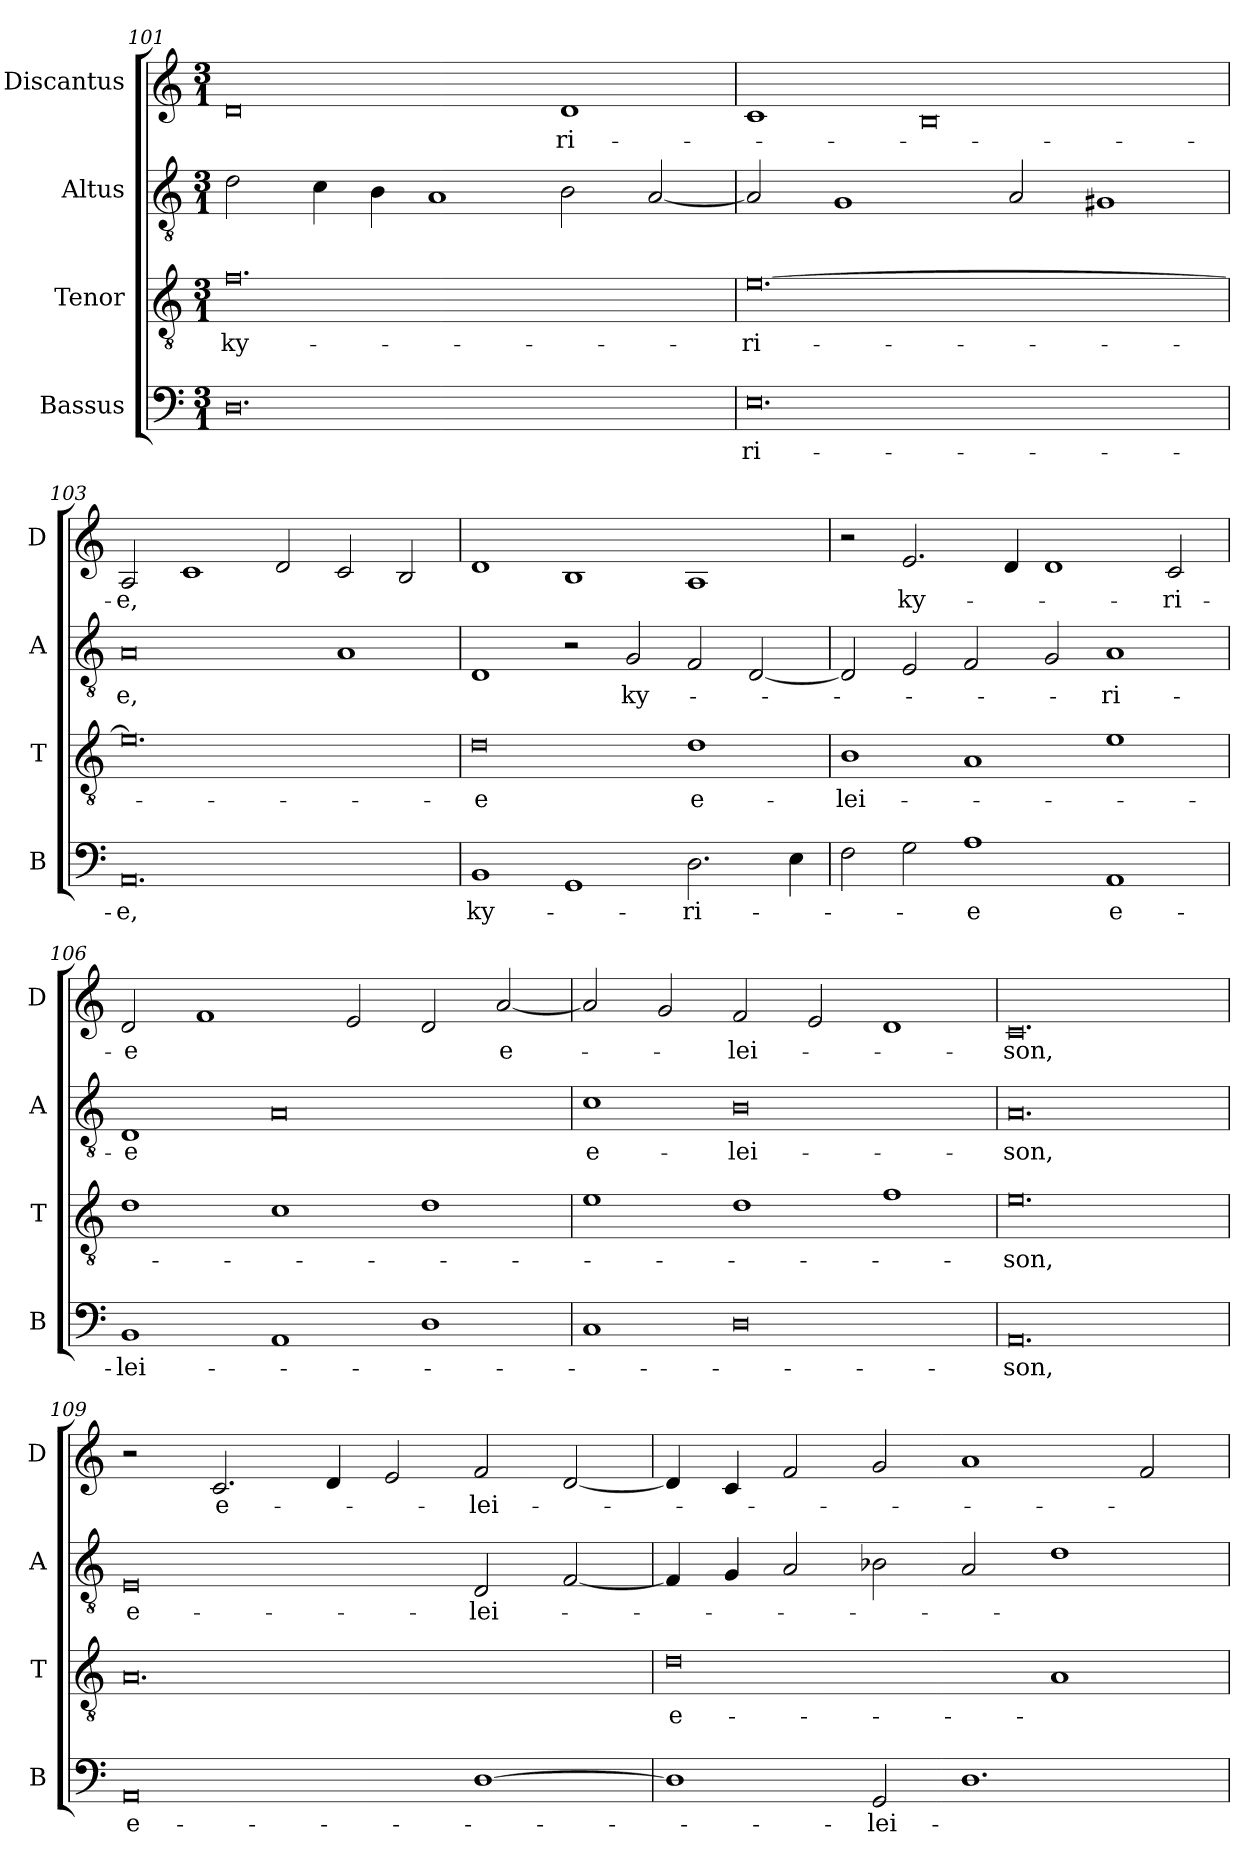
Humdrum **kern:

**kern	**text	**kern	**text	**kern	**text	**kern	**text
*part4	*part4	*part3	*part3	*part2	*part2	*part1	*part1
*staff4	*staff4	*staff3	*staff3	*staff2	*staff2	*staff1	*staff1
*I"Bassus	*	*I"Tenor	*	*I"Altus	*	*I"Discantus	*
*I'B	*	*I'T	*	*I'A	*	*I'D	*
*clefF4	*	*clefGv2	*	*clefGv2	*	*clefG2	*
*k[]	*	*k[]	*	*k[]	*	*k[]	*
*M3/1	*	*M3/1	*	*M3/1	*	*M3/1	*
=101	=101	=101	=101	=101	=101	=101	=101
0.D	.	0.f	ky-	2d	.	0d	.
.	.	.	.	4c	.	.	.
.	.	.	.	4B	.	.	.
.	.	.	.	1A	.	.	.
.	.	.	.	2B	.	1d	-ri-
.	.	.	.	[2A	.	.	.
=102	=102	=102	=102	=102	=102	=102	=102
0.E	-ri-	[0.e	-ri-	2A]	.	1c	.
.	.	.	.	1G	.	.	.
.	.	.	.	.	.	0B	.
.	.	.	.	2A	.	.	.
.	.	.	.	1G#X	.	.	.
=103	=103	=103	=103	=103	=103	=103	=103
0.AA	-e,	0.e]	.	0A	-e,	2A	-e,
.	.	.	.	.	.	1c	.
.	.	.	.	.	.	2d	.
.	.	.	.	1A	.	2c	.
.	.	.	.	.	.	2B	.
=104	=104	=104	=104	=104	=104	=104	=104
1BB	ky-	0d	-e	1D	.	1d	.
1GG	.	.	.	2r	.	1B	.
.	.	.	.	2G	ky-	.	.
2.D	-ri-	1d	e-	2F	.	1A	.
.	.	.	.	[2D	.	.	.
4E	.	.	.	.	.	.	.
=105	=105	=105	=105	=105	=105	=105	=105
2F	.	1B	-lei-	2D]	.	2r	.
2G	.	.	.	2E	.	2.e	ky-
1A	-e	1A	.	2F	.	.	.
.	.	.	.	.	.	4d	.
.	.	.	.	2G	.	1d	.
1AA	e-	1e	.	1A	-ri-	.	.
.	.	.	.	.	.	2c	-ri-
=106	=106	=106	=106	=106	=106	=106	=106
1BB	-lei-	1d	.	1D	-e	2d	-e
.	.	.	.	.	.	1f	.
1AA	.	1c	.	0A	.	.	.
.	.	.	.	.	.	2e	.
1D	.	1d	.	.	.	2d	.
.	.	.	.	.	.	[2a	e-
=107	=107	=107	=107	=107	=107	=107	=107
1C	.	1e	.	1c	e-	2a]	.
.	.	.	.	.	.	2g	.
0D	.	1d	.	0B	-lei-	2f	-lei-
.	.	.	.	.	.	2e	.
.	.	1f	.	.	.	1d	.
=108	=108	=108	=108	=108	=108	=108	=108
0.AA	-son,	0.e	-son,	0.A	-son,	0.c	-son,
=109	=109	=109	=109	=109	=109	=109	=109
0AA	e-	0.A	.	0E	e-	2r	.
.	.	.	.	.	.	2.c	e-
.	.	.	.	.	.	4d	.
.	.	.	.	.	.	2e	.
[1D	.	.	.	2D	-lei-	2f	-lei-
.	.	.	.	[2F	.	[2d	.
=110	=110	=110	=110	=110	=110	=110	=110
1D]	.	0d	e-	4F]	.	4d]	.
.	.	.	.	4G	.	4c	.
.	.	.	.	2A	.	2f	.
2GG	-lei-	.	.	2B-X	.	2g	.
1.D	.	.	.	2A	.	1a	.
.	.	1A	.	1d	.	.	.
.	.	.	.	.	.	2f	.
=	=	=	=	=	=	=	=
*-	*-	*-	*-	*-	*-	*-	*-
